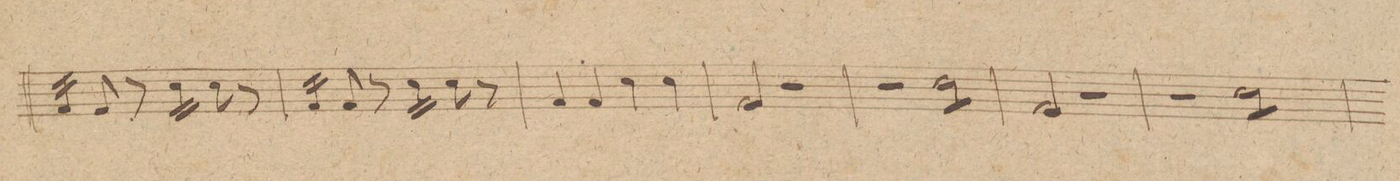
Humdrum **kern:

**kern	**dynam
*I"Tympano.	*
*clefF4	*
*k[]	*
*met(c|)	*
*M2/2	*
*tremolo	*
16AA/LL	.
16AA/	.
16AA/	.
16AA/JJ	.
*Xtremolo	*
8AA/	.
8r	.
*tremolo	*
16E\LL	.
16E\	.
16E\	.
16E\JJ	.
*Xtremolo	*
8E\	.
8r	.
=235	=235
*tremolo	*
16AA/LL	.
16AA/	.
16AA/	.
16AA/JJ	.
*Xtremolo	*
8AA/	.
8r	.
*tremolo	*
16E\LL	.
16E\	.
16E\	.
16E\JJ	.
*Xtremolo	*
8E\	.
8r	.
=236	=236
4AA/	.
4AA/	.
4E\	.
4E\	.
=237	=237
2AA/	.
2r	.
=238	=238
2r	.
*tremolo	*
8E\L	.
8E\	.
8E\	.
8E\J	.
*Xtremolo	*
=239	=239
2AA/	.
2r	.
=240	=240
2r	.
*tremolo	*
8E\L	.
8E\	.
8E\	.
8E\J	.
*Xtremolo	*
=241	=241
*-	*-
